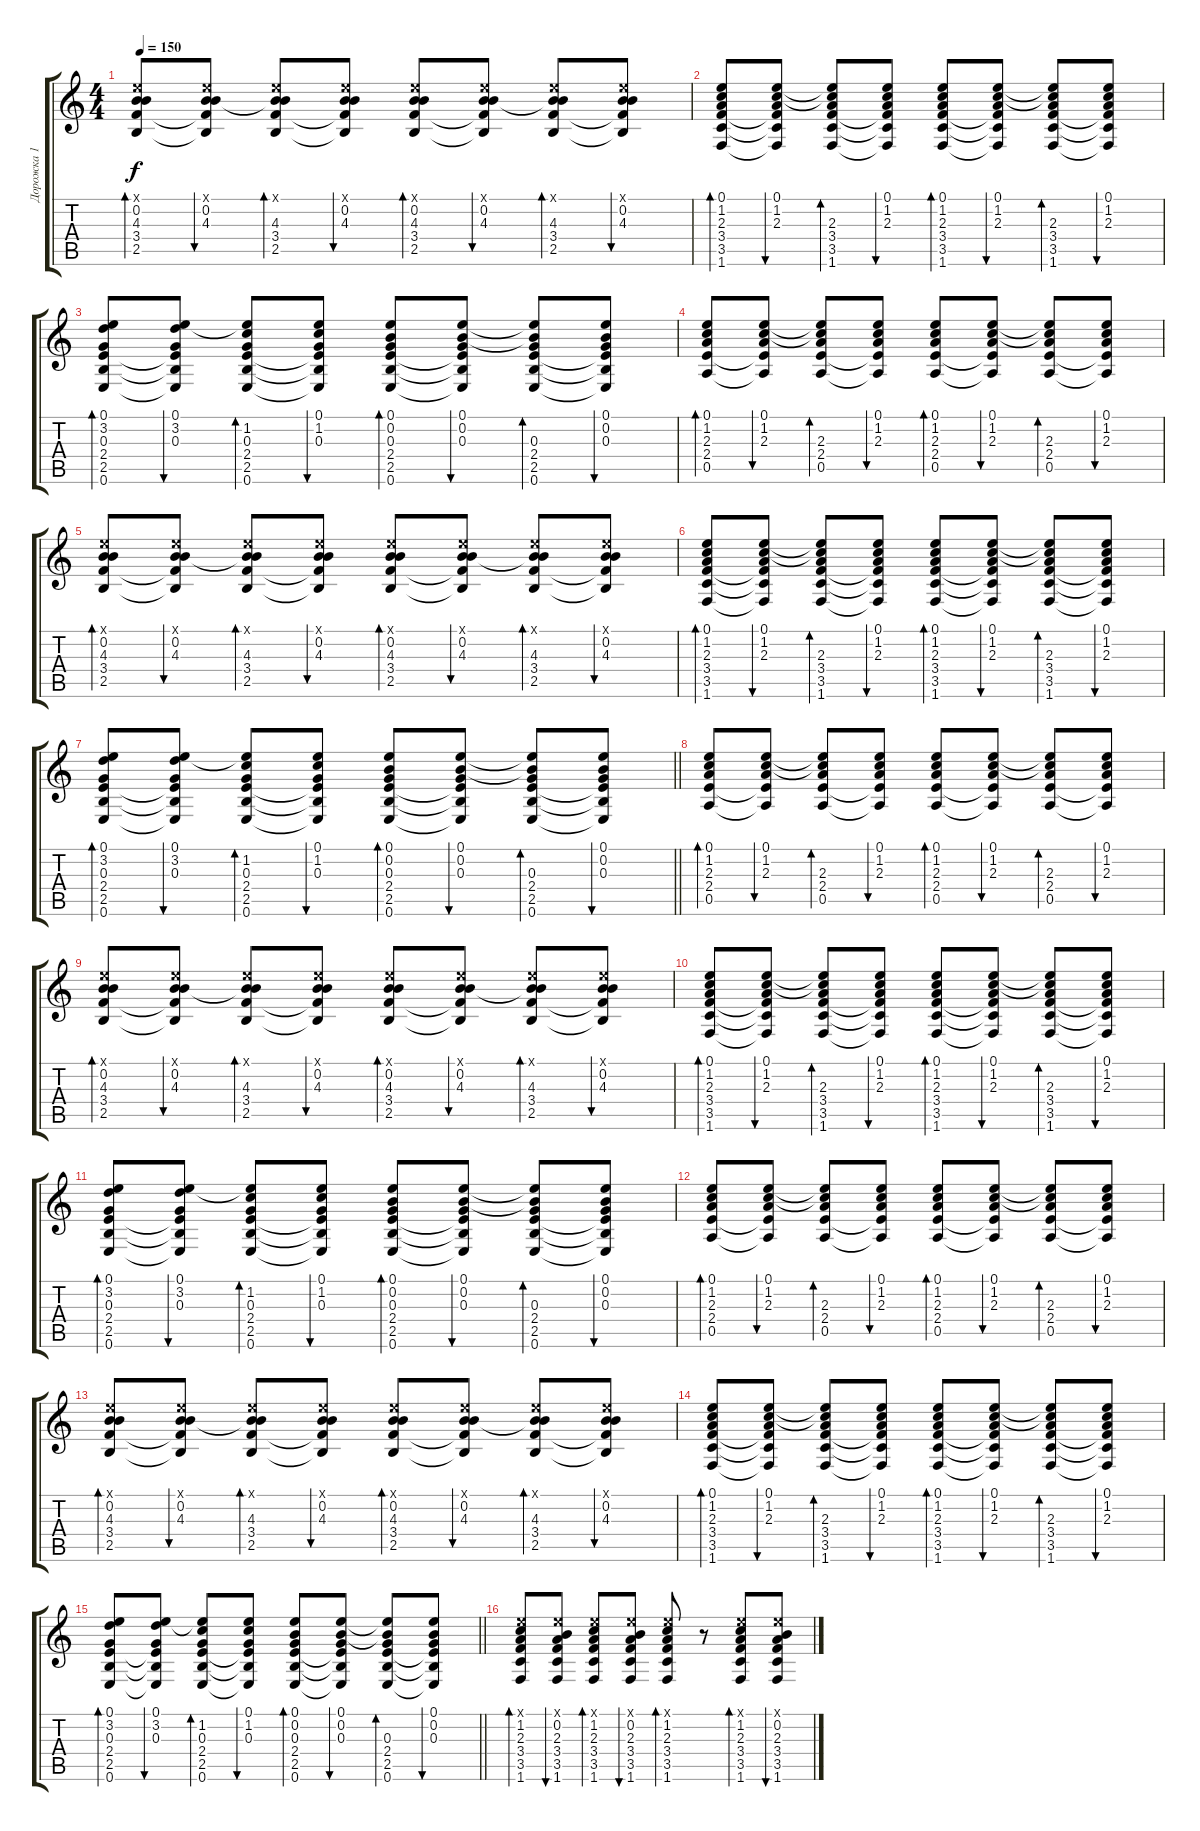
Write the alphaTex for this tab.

\track ("Дорожка 1" "Дорожка 1") {instrument acousticguitarsteel}
\staff {score tabs}
\tuning (E4 B3 G3 D3 A2 E2) {hide}
\ts (4 4)
\tempo 150
\clef g2
\ks c
(0.1{x} 0.2 4.3 3.4 2.5).8{bd 60 dy f} (0.1{x} 0.2 4.3 3.4{t} 2.5{t}).8{bu 60} (0.1{x} 0.2{t} 4.3 3.4 2.5).8{bd 60} (0.1{x} 0.2 4.3 3.4{t} 2.5{t}).8{bu 60} (0.1{x} 0.2 4.3 3.4 2.5).8{bd 60} (0.1{x} 0.2 4.3 3.4{t} 2.5{t}).8{bu 60} (0.1{x} 0.2{t} 4.3 3.4 2.5).8{bd 60} (0.1{x} 0.2 4.3 3.4{t} 2.5{t}).8{bu 60} |
(0.1 1.2 2.3 3.4 3.5 1.6).8{bd 60} (0.1 1.2 2.3 3.4{t} 3.5{t} 1.6{t}).8{bu 60} (0.1{t} 1.2{t} 2.3 3.4 3.5 1.6).8{bd 60} (0.1 1.2 2.3 3.4{t} 3.5{t} 1.6{t}).8{bu 60} (0.1 1.2 2.3 3.4 3.5 1.6).8{bd 60} (0.1 1.2 2.3 3.4{t} 3.5{t} 1.6{t}).8{bu 60} (0.1{t} 1.2{t} 2.3 3.4 3.5 1.6).8{bd 60} (0.1 1.2 2.3 3.4{t} 3.5{t} 1.6{t}).8{bu 60} |
(0.1 3.2 0.3 2.4 2.5 0.6).8{bd 60} (0.1 3.2 0.3 2.4{t} 2.5{t} 0.6{t}).8{bu 60} (0.1{t} 1.2 0.3 2.4 2.5 0.6).8{bd 60} (0.1 1.2 0.3 2.4{t} 2.5{t} 0.6{t}).8{bu 60} (0.1 0.2 0.3 2.4 2.5 0.6).8{bd 60} (0.1 0.2 0.3 2.4{t} 2.5{t} 0.6{t}).8{bu 60} (0.1{t} 0.2{t} 0.3 2.4 2.5 0.6).8{bd 60} (0.1 0.2 0.3 2.4{t} 2.5{t} 0.6{t}).8{bu 60} |
(0.1 1.2 2.3 2.4 0.5).8{bd 60} (0.1 1.2 2.3 2.4{t} 0.5{t}).8{bu 60} (0.1{t} 1.2{t} 2.3 2.4 0.5).8{bd 60} (0.1 1.2 2.3 2.4{t} 0.5{t}).8{bu 60} (0.1 1.2 2.3 2.4 0.5).8{bd 60} (0.1 1.2 2.3 2.4{t} 0.5{t}).8{bu 60} (0.1{t} 1.2{t} 2.3 2.4 0.5).8{bd 60} (0.1 1.2 2.3 2.4{t} 0.5{t}).8{bu 60} |
(0.1{x} 0.2 4.3 3.4 2.5).8{bd 60} (0.1{x} 0.2 4.3 3.4{t} 2.5{t}).8{bu 60} (0.1{x} 0.2{t} 4.3 3.4 2.5).8{bd 60} (0.1{x} 0.2 4.3 3.4{t} 2.5{t}).8{bu 60} (0.1{x} 0.2 4.3 3.4 2.5).8{bd 60} (0.1{x} 0.2 4.3 3.4{t} 2.5{t}).8{bu 60} (0.1{x} 0.2{t} 4.3 3.4 2.5).8{bd 60} (0.1{x} 0.2 4.3 3.4{t} 2.5{t}).8{bu 60} |
(0.1 1.2 2.3 3.4 3.5 1.6).8{bd 60} (0.1 1.2 2.3 3.4{t} 3.5{t} 1.6{t}).8{bu 60} (0.1{t} 1.2{t} 2.3 3.4 3.5 1.6).8{bd 60} (0.1 1.2 2.3 3.4{t} 3.5{t} 1.6{t}).8{bu 60} (0.1 1.2 2.3 3.4 3.5 1.6).8{bd 60} (0.1 1.2 2.3 3.4{t} 3.5{t} 1.6{t}).8{bu 60} (0.1{t} 1.2{t} 2.3 3.4 3.5 1.6).8{bd 60} (0.1 1.2 2.3 3.4{t} 3.5{t} 1.6{t}).8{bu 60} |
\barLineRight lightlight
(0.1 3.2 0.3 2.4 2.5 0.6).8{bd 60} (0.1 3.2 0.3 2.4{t} 2.5{t} 0.6{t}).8{bu 60} (0.1{t} 1.2 0.3 2.4 2.5 0.6).8{bd 60} (0.1 1.2 0.3 2.4{t} 2.5{t} 0.6{t}).8{bu 60} (0.1 0.2 0.3 2.4 2.5 0.6).8{bd 60} (0.1 0.2 0.3 2.4{t} 2.5{t} 0.6{t}).8{bu 60} (0.1{t} 0.2{t} 0.3 2.4 2.5 0.6).8{bd 60} (0.1 0.2 0.3 2.4{t} 2.5{t} 0.6{t}).8{bu 60} |
(0.1 1.2 2.3 2.4 0.5).8{bd 60} (0.1 1.2 2.3 2.4{t} 0.5{t}).8{bu 60} (0.1{t} 1.2{t} 2.3 2.4 0.5).8{bd 60} (0.1 1.2 2.3 2.4{t} 0.5{t}).8{bu 60} (0.1 1.2 2.3 2.4 0.5).8{bd 60} (0.1 1.2 2.3 2.4{t} 0.5{t}).8{bu 60} (0.1{t} 1.2{t} 2.3 2.4 0.5).8{bd 60} (0.1 1.2 2.3 2.4{t} 0.5{t}).8{bu 60} |
(0.1{x} 0.2 4.3 3.4 2.5).8{bd 60} (0.1{x} 0.2 4.3 3.4{t} 2.5{t}).8{bu 60} (0.1{x} 0.2{t} 4.3 3.4 2.5).8{bd 60} (0.1{x} 0.2 4.3 3.4{t} 2.5{t}).8{bu 60} (0.1{x} 0.2 4.3 3.4 2.5).8{bd 60} (0.1{x} 0.2 4.3 3.4{t} 2.5{t}).8{bu 60} (0.1{x} 0.2{t} 4.3 3.4 2.5).8{bd 60} (0.1{x} 0.2 4.3 3.4{t} 2.5{t}).8{bu 60} |
(0.1 1.2 2.3 3.4 3.5 1.6).8{bd 60} (0.1 1.2 2.3 3.4{t} 3.5{t} 1.6{t}).8{bu 60} (0.1{t} 1.2{t} 2.3 3.4 3.5 1.6).8{bd 60} (0.1 1.2 2.3 3.4{t} 3.5{t} 1.6{t}).8{bu 60} (0.1 1.2 2.3 3.4 3.5 1.6).8{bd 60} (0.1 1.2 2.3 3.4{t} 3.5{t} 1.6{t}).8{bu 60} (0.1{t} 1.2{t} 2.3 3.4 3.5 1.6).8{bd 60} (0.1 1.2 2.3 3.4{t} 3.5{t} 1.6{t}).8{bu 60} |
(0.1 3.2 0.3 2.4 2.5 0.6).8{bd 60} (0.1 3.2 0.3 2.4{t} 2.5{t} 0.6{t}).8{bu 60} (0.1{t} 1.2 0.3 2.4 2.5 0.6).8{bd 60} (0.1 1.2 0.3 2.4{t} 2.5{t} 0.6{t}).8{bu 60} (0.1 0.2 0.3 2.4 2.5 0.6).8{bd 60} (0.1 0.2 0.3 2.4{t} 2.5{t} 0.6{t}).8{bu 60} (0.1{t} 0.2{t} 0.3 2.4 2.5 0.6).8{bd 60} (0.1 0.2 0.3 2.4{t} 2.5{t} 0.6{t}).8{bu 60} |
(0.1 1.2 2.3 2.4 0.5).8{bd 60} (0.1 1.2 2.3 2.4{t} 0.5{t}).8{bu 60} (0.1{t} 1.2{t} 2.3 2.4 0.5).8{bd 60} (0.1 1.2 2.3 2.4{t} 0.5{t}).8{bu 60} (0.1 1.2 2.3 2.4 0.5).8{bd 60} (0.1 1.2 2.3 2.4{t} 0.5{t}).8{bu 60} (0.1{t} 1.2{t} 2.3 2.4 0.5).8{bd 60} (0.1 1.2 2.3 2.4{t} 0.5{t}).8{bu 60} |
(0.1{x} 0.2 4.3 3.4 2.5).8{bd 60} (0.1{x} 0.2 4.3 3.4{t} 2.5{t}).8{bu 60} (0.1{x} 0.2{t} 4.3 3.4 2.5).8{bd 60} (0.1{x} 0.2 4.3 3.4{t} 2.5{t}).8{bu 60} (0.1{x} 0.2 4.3 3.4 2.5).8{bd 60} (0.1{x} 0.2 4.3 3.4{t} 2.5{t}).8{bu 60} (0.1{x} 0.2{t} 4.3 3.4 2.5).8{bd 60} (0.1{x} 0.2 4.3 3.4{t} 2.5{t}).8{bu 60} |
(0.1 1.2 2.3 3.4 3.5 1.6).8{bd 60} (0.1 1.2 2.3 3.4{t} 3.5{t} 1.6{t}).8{bu 60} (0.1{t} 1.2{t} 2.3 3.4 3.5 1.6).8{bd 60} (0.1 1.2 2.3 3.4{t} 3.5{t} 1.6{t}).8{bu 60} (0.1 1.2 2.3 3.4 3.5 1.6).8{bd 60} (0.1 1.2 2.3 3.4{t} 3.5{t} 1.6{t}).8{bu 60} (0.1{t} 1.2{t} 2.3 3.4 3.5 1.6).8{bd 60} (0.1 1.2 2.3 3.4{t} 3.5{t} 1.6{t}).8{bu 60} |
\barLineRight lightlight
(0.1 3.2 0.3 2.4 2.5 0.6).8{bd 60} (0.1 3.2 0.3 2.4{t} 2.5{t} 0.6{t}).8{bu 60} (0.1{t} 1.2 0.3 2.4 2.5 0.6).8{bd 60} (0.1 1.2 0.3 2.4{t} 2.5{t} 0.6{t}).8{bu 60} (0.1 0.2 0.3 2.4 2.5 0.6).8{bd 60} (0.1 0.2 0.3 2.4{t} 2.5{t} 0.6{t}).8{bu 60} (0.1{t} 0.2{t} 0.3 2.4 2.5 0.6).8{bd 60} (0.1 0.2 0.3 2.4{t} 2.5{t} 0.6{t}).8{bu 60} |
(0.1{x} 1.2 2.3 3.4 3.5 1.6).8{bd 60} (0.1{x} 0.2 2.3 3.4 3.5 1.6).8{bu 60} (0.1{x} 1.2 2.3 3.4 3.5 1.6).8{bd 60} (0.1{x} 0.2 2.3 3.4 3.5 1.6).8{bu 60} (0.1{x} 1.2 2.3 3.4 3.5 1.6).8{bd 60} r.8 (0.1{x} 1.2 2.3 3.4 3.5 1.6).8{bd 60} (0.1{x} 0.2 2.3 3.4 3.5 1.6).8{bu 60}
